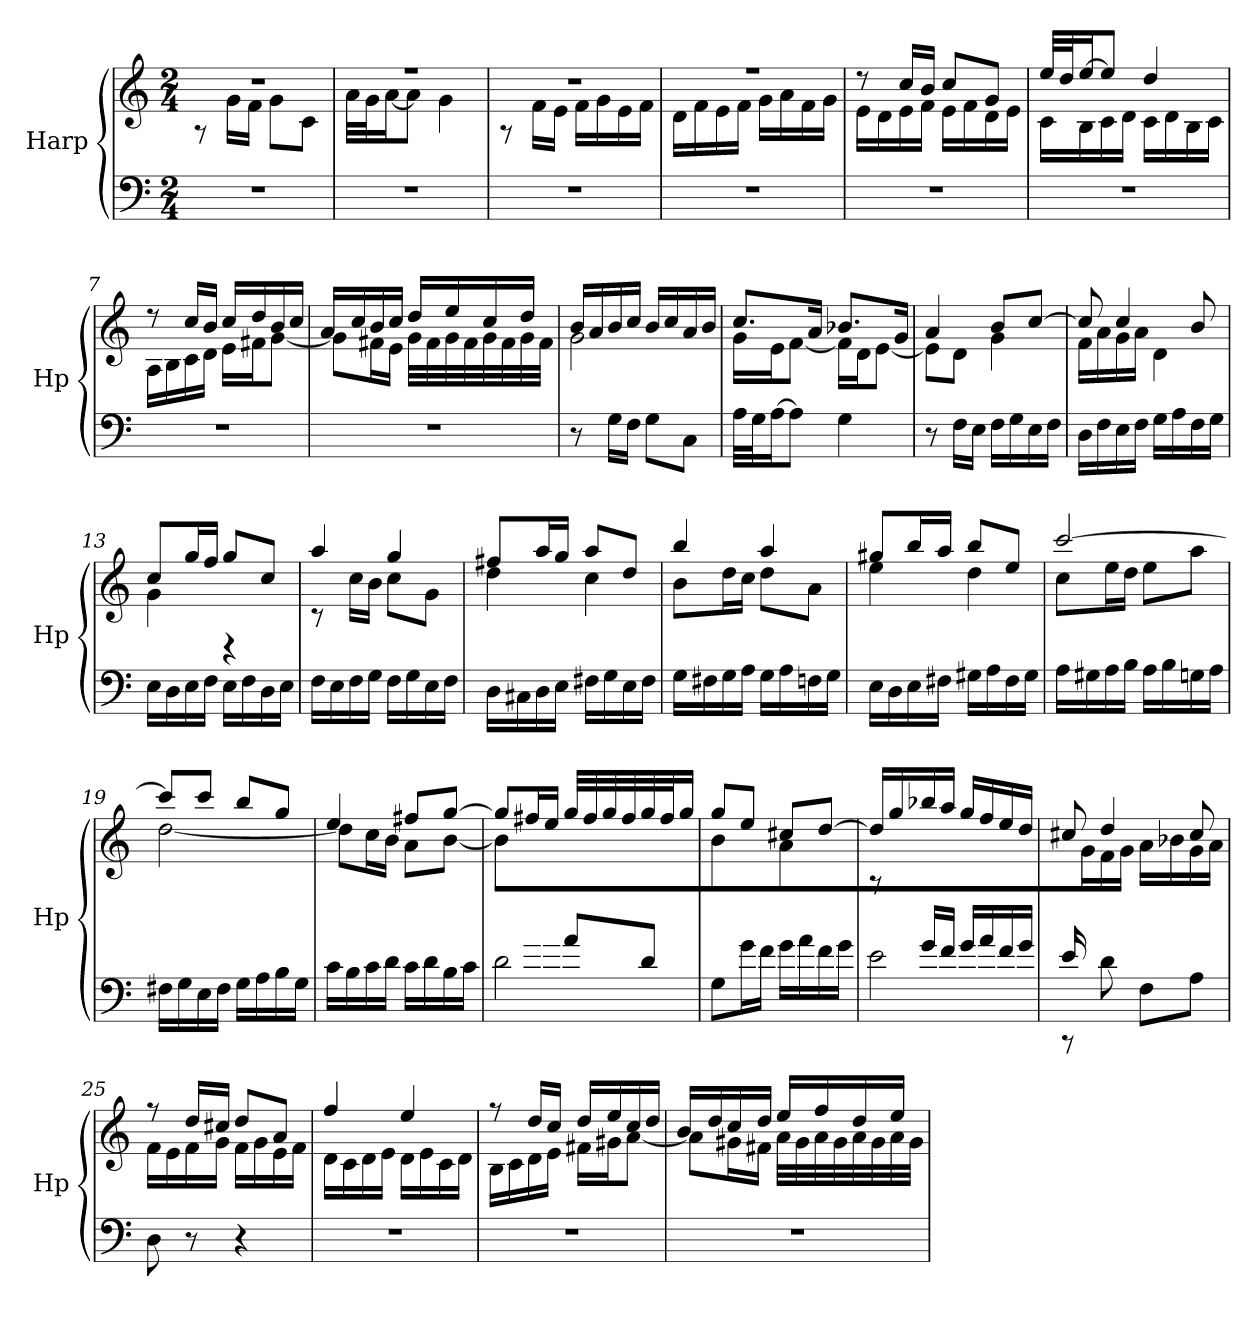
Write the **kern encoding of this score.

**kern	**kern
*part1	*part1
*staff2	*staff1
*I"Harp	*
*I'Hp	*
*clefF4	*clefG2
*k[]	*k[]
*M2/4	*M2/4
=1	=1
*	*^
2r	2r	8rA
.	.	16g\LL
.	.	16f\JJ
.	.	8g\L
.	.	8c\J
=2	=2	=2
2r	2r	32a\LLL
.	.	32g\J
.	.	[16a\J
.	.	8a\J]
.	.	4g\
=3	=3	=3
2r	2r	8rA
.	.	16f\LL
.	.	16e\JJ
.	.	16f\LL
.	.	16g\
.	.	16e\
.	.	16f\JJ
=4	=4	=4
2r	2r	16d\LL
.	.	16f\
.	.	16e\
.	.	16f\JJ
.	.	16g\LL
.	.	16a\
.	.	16f\
.	.	16g\JJ
=5	=5	=5
2r	8r	16e\LL
.	.	16d\
.	16cc/LL	16e\
.	16b/JJ	16f\JJ
.	8cc/L	16e\LL
.	.	16f\
.	8g/J	16d\
.	.	16e\JJ
=6	=6	=6
2r	32ee/LLL	16c\LL
.	32dd/J	.
.	[16ee/J	16B\
.	8ee/J]	16c\
.	.	16d\JJ
.	4dd/	16c\LL
.	.	16d\
.	.	16B\
.	.	16c\JJ
!!LO:LB:g=z	!!
=7	=7	=7
2r	8r	16A\LL
.	.	16B\
.	16cc/LL	16c\
.	16b/JJ	16d\JJ
.	16cc/LL	16e\LL
.	16dd/	16f#X\J
.	16b/	[8g\J
.	16cc/JJ	.
=8	=8	=8
2r	16a/LL	8g\L]
.	16cc/	.
.	16b/	16f#X\L
.	16cc/JJ	16e\JJ
.	16dd/LL	32g\LLL
.	.	32f#\
.	16ee/	32g\
.	.	32f#\
.	16cc/	32g\
.	.	32f#\
.	16dd/JJ	32g\
.	.	32f#\JJJ
=9	=9	=9
8r	16b/LL	2g\
.	16a/	.
16G\LL	16b/	.
16F\JJ	16cc/JJ	.
8G\L	16b/LL	.
.	16cc/	.
8C\J	16a/	.
.	16b/JJ	.
=10	=10	=10
32A\LLL	8.cc/L	16g\LL
32G\J	.	.
[16A\J	.	16e\J
8A\J]	.	[8f\J
.	16a/Jk	.
4G\	8.b-X/L	16f\LL]
.	.	16d\J
.	.	[8e\J
.	16g/Jk	.
!!LO:LB:g=z	!!
=11	=11	=11
8r	4a/	8e\L]
16F\LL	.	8d\J
16E\JJ	.	.
16F\LL	8b/L	4g\
16G\	.	.
16E\	[8cc/J	.
16F\JJ	.	.
=12	=12	=12
16D\LL	8cc/]	16f\LL
16F\	.	16a\
16E\	4cc/	16g\
16F\JJ	.	16a\JJ
16G\LL	.	4d\
16A\	.	.
16F\	8b/	.
16G\JJ	.	.
=13	=13	=13
16E\LL	8cc/L	4g\
16D\	.	.
16E\	16gg/L	.
16F\JJ	16ff/JJ	.
16E\LL	8gg/L	4rD
16F\	.	.
16D\	8cc/J	.
16E\JJ	.	.
=14	=14	=14
16F\LL	4aa/	8rc
16E\	.	.
16F\	.	16cc\LL
16G\JJ	.	16b\JJ
16F\LL	4gg/	8cc\L
16G\	.	.
16E\	.	8g\J
16F\JJ	.	.
=15	=15	=15
16D\LL	8ff#X/L	4dd\
16C#X\	.	.
16D\	16aa/L	.
16E\JJ	16gg/JJ	.
16F#X\LL	8aa/L	4cc\
16G\	.	.
16E\	8dd/J	.
16F#\JJ	.	.
!!LO:LB:g=z	!!
=16	=16	=16
16G\LL	4bb/	8b\L
16F#X\	.	.
16G\	.	16dd\L
16A\JJ	.	16cc\JJ
16G\LL	4aa/	8dd\L
16A\	.	.
16Fn\	.	8a\J
16G\JJ	.	.
=17	=17	=17
16E\LL	8gg#X/L	4ee\
16D\	.	.
16E\	16bb/L	.
16F#X\JJ	16aa/JJ	.
16G#X\LL	8bb/L	4dd\
16A\	.	.
16F#\	8ee/J	.
16G#\JJ	.	.
=18	=18	=18
16A\LL	[2ccc/	8cc\L
16G#X\	.	.
16A\	.	16ee\L
16B\JJ	.	16dd\JJ
16A\LL	.	8ee\L
16B\	.	.
16Gn\	.	8aa\J
16A\JJ	.	.
=19	=19	=19
16F#X\LL	8ccc/L]	[2dd\
16G\	.	.
16E\	8ccc/J	.
16F#\JJ	.	.
16G\LL	8bb/L	.
16A\	.	.
16B\	8gg/J	.
16G\JJ	.	.
=20	=20	=20
16c\LL	4ee/	8dd\L]
16B\	.	.
16c\	.	16cc\L
16d\JJ	.	16b\JJ
16c\LL	8ff#X/L	8a\L
16d\	.	.
16B\	[8gg/J	[8b\J
16c\JJ	.	.
!!LO:LB:g=z	!!
=21	=21	=21
*^	*	*
8ryy	2d\	8gg/L]	8b\L]
16a/L	.	16ff#X/L	4.ryy
16g/JJ	.	16ee/JJ	.
8a/L	.	32gg/LLL	.
.	.	32ff#/	.
.	.	32gg/	.
.	.	32ff#/	.
8d/J	.	32gg/	.
.	.	32ff#/J	.
.	.	16gg/JJ	.
*v	*v	*	*
=22	=22	=22
8G\L	8gg/L	4b\
16g\L	8ee/J	.
16f\JJ	.	.
16g\LL	8cc#X/L	4a\
16a\	.	.
16f\	[8dd/J	.
16g\JJ	.	.
=23	=23	=23
*^	*	*
8ryy	2e\	16dd/LL]	8rA
.	.	16gg/	.
16g/LL	.	16bb-X/	4.ryy
16f/JJ	.	16aa/JJ	.
16g/LL	.	16gg/LL	.
16a/	.	16ff/	.
16f/	.	16ee/	.
16g/JJ	.	16dd/JJ	.
=24	=24	=24	=24
16e/LL	8rCC	8cc#X/	16ryy
4..ryy	.	.	16g\
.	8d\	4dd/	16f\
.	.	.	16g\JJ
.	8F\L	.	16a\LL
.	.	.	16b-X\
.	8A\J	8cc#/	16g\
.	.	.	16a\JJ
*v	*v	*	*
!!LO:PB:g=z	!!
=25	=25	=25
8D\	8r	16f\LL
.	.	16e\
8r	16dd/LL	16f\
.	16cc#X/JJ	16g\JJ
4r	8dd/L	16f\LL
.	.	16g\
.	8a/J	16e\
.	.	16f\JJ
=26	=26	=26
2r	4ff/	16d\LL
.	.	16c\
.	.	16d\
.	.	16e\JJ
.	4ee/	16d\LL
.	.	16e\
.	.	16c\
.	.	16d\JJ
=27	=27	=27
2r	8r	16B\LL
.	.	16c\
.	16dd/LL	16d\
.	16cc/JJ	16e\JJ
.	16dd/LL	16f#X\LL
.	16ee/	16g#X\J
.	16cc/	[8a\J
.	16dd/JJ	.
=28	=28	=28
2r	16b/LL	8a\L]
.	16dd/	.
.	16cc/	16g#X\L
.	16dd/JJ	16f#X\JJ
.	16ee/LL	32a\LLL
.	.	32g#\
.	16ff/	32a\
.	.	32g#\
.	16dd/	32a\
.	.	32g#\
.	16ee/JJ	32a\
.	.	32g#\JJJ
*	*v	*v
=	=
*-	*-
